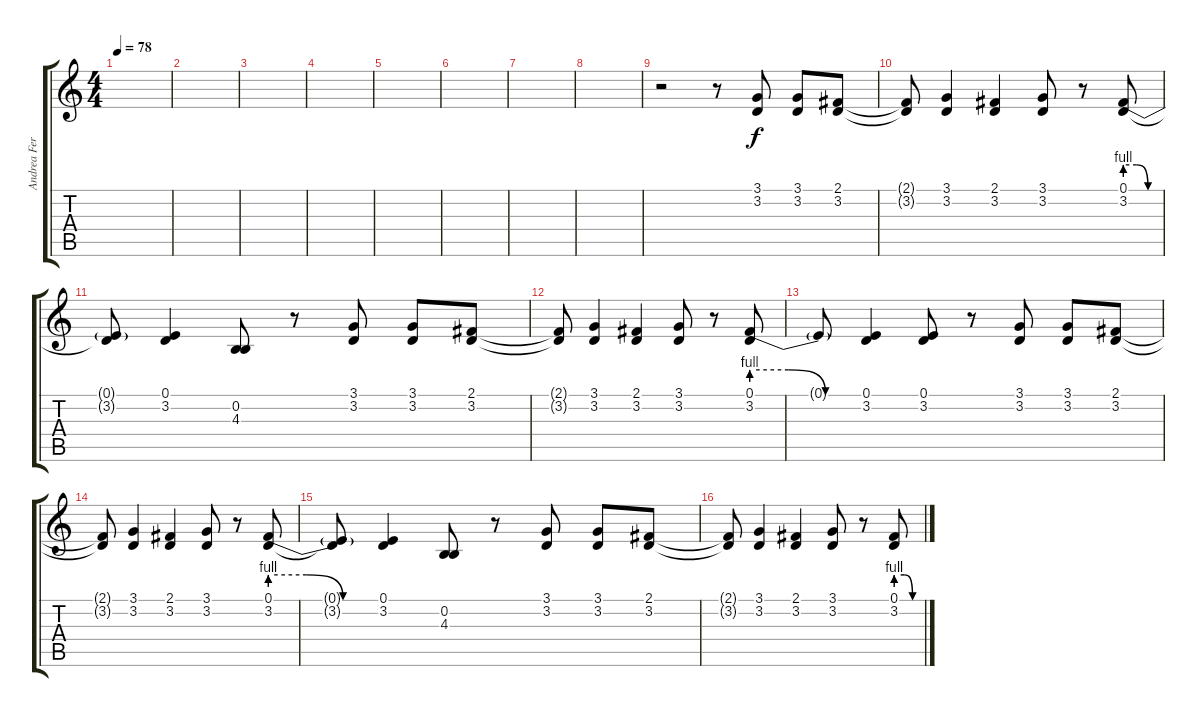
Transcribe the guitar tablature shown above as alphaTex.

\track ("Andrea Ferro" "Andrea Fer") {instrument oboe}
\staff {score tabs}
\tuning (E4 B3 G3 D3 A2 E2) {hide}
\ts (4 4)
\tempo 78
\clef g2
\ks c
|
|
|
|
|
|
|
|
r.2 r.8 (3.1 3.2).8 (3.1 3.2).8 (2.1 3.2).8 |
(2.1{t} 3.2{t}).8 (3.1 3.2).4 (2.1 3.2).4 (3.1 3.2).8 r.8 (0.1{be (custom 0 4 20 4 40 0 60 0)} 3.2).8 |
(0.1{t} 3.2{t}).8 (0.1 3.2).4 (0.2 4.3).8 r.8 (3.1 3.2).8 (3.1 3.2).8 (2.1 3.2).8 |
(2.1{t} 3.2{t}).8 (3.1 3.2).4 (2.1 3.2).4 (3.1 3.2).8 r.8 (0.1{be (custom 0 4 20 4 40 0 60 0)} 3.2).8 |
0.1{t}.8 (0.1 3.2).4 (0.1 3.2).8 r.8 (3.1 3.2).8 (3.1 3.2).8 (2.1 3.2).8 |
(2.1{t} 3.2{t}).8 (3.1 3.2).4 (2.1 3.2).4 (3.1 3.2).8 r.8 (0.1{be (custom 0 4 20 4 40 0 60 0)} 3.2).8 |
(0.1{t} 3.2{t}).8 (0.1 3.2).4 (0.2 4.3).8 r.8 (3.1 3.2).8 (3.1 3.2).8 (2.1 3.2).8 |
(2.1{t} 3.2{t}).8 (3.1 3.2).4 (2.1 3.2).4 (3.1 3.2).8 r.8 (0.1{be (custom 0 4 20 4 40 0 60 0)} 3.2).8
